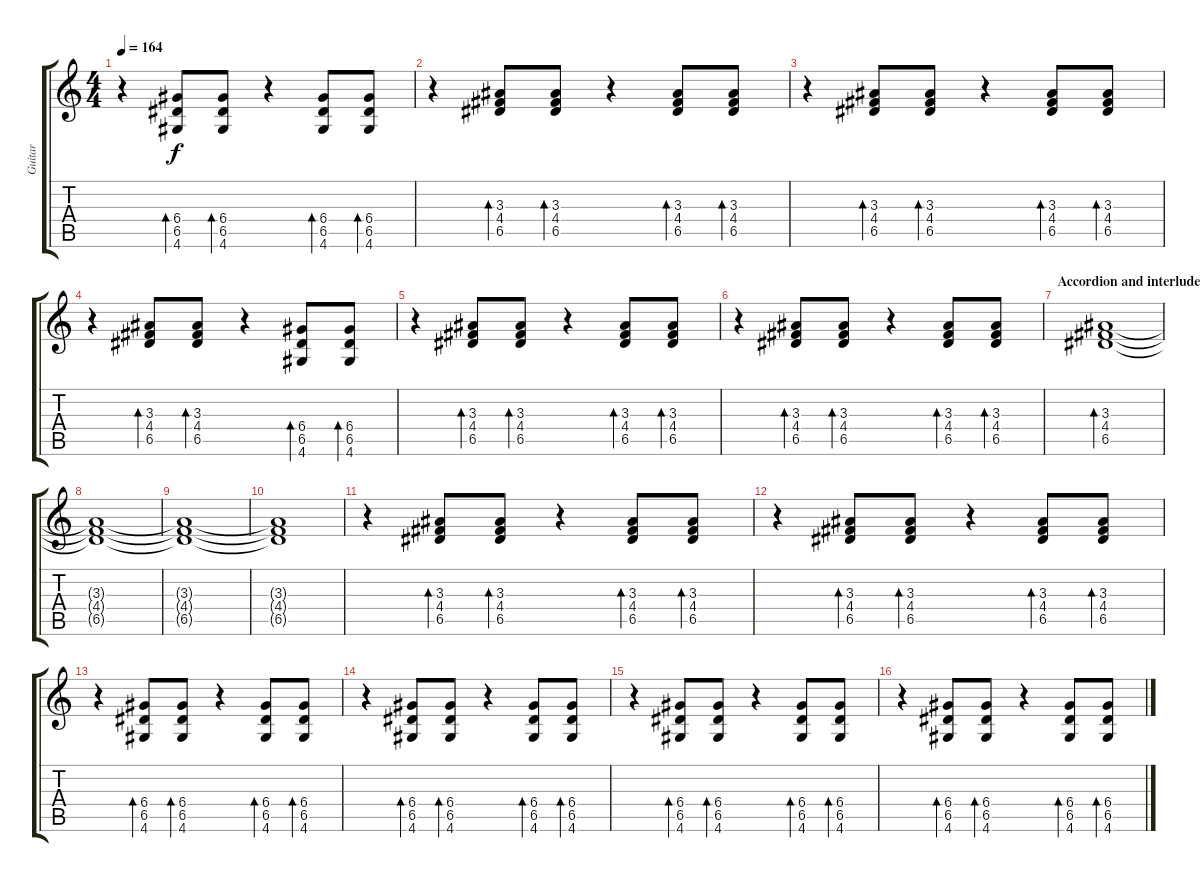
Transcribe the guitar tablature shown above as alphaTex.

\track ("Guitar" "Guitar") {instrument electricguitarjazz}
\staff {score tabs}
\tuning (E4 B3 G3 D3 A2 E2) {hide}
\ts (4 4)
\tempo 164
\clef g2
\ks c
r.4{dy f} (6.4 6.5 4.6).8{bd 120} (6.4 6.5 4.6).8{bd 120} r.4 (6.4 6.5 4.6).8{bd 120} (6.4 6.5 4.6).8{bd 120} |
r.4 (3.3 4.4 6.5).8{bd 120} (3.3 4.4 6.5).8{bd 120} r.4 (3.3 4.4 6.5).8{bd 120} (3.3 4.4 6.5).8{bd 120} |
r.4 (3.3 4.4 6.5).8{bd 120} (3.3 4.4 6.5).8{bd 120} r.4 (3.3 4.4 6.5).8{bd 120} (3.3 4.4 6.5).8{bd 120} |
r.4 (3.3 4.4 6.5).8{bd 120} (3.3 4.4 6.5).8{bd 120} r.4 (6.4 6.5 4.6).8{bd 120} (6.4 6.5 4.6).8{bd 120} |
r.4 (3.3 4.4 6.5).8{bd 120} (3.3 4.4 6.5).8{bd 120} r.4 (3.3 4.4 6.5).8{bd 120} (3.3 4.4 6.5).8{bd 120} |
r.4 (3.3 4.4 6.5).8{bd 120} (3.3 4.4 6.5).8{bd 120} r.4 (3.3 4.4 6.5).8{bd 120} (3.3 4.4 6.5).8{bd 120} |
\section ("" "Accordion and interlude")
(3.3 4.4 6.5).1{bd 120} |
(3.3{t} 4.4{t} 6.5{t}).1 |
(3.3{t} 4.4{t} 6.5{t}).1 |
(3.3{t} 4.4{t} 6.5{t}).1 |
r.4 (3.3 4.4 6.5).8{bd 120} (3.3 4.4 6.5).8{bd 120} r.4 (3.3 4.4 6.5).8{bd 120} (3.3 4.4 6.5).8{bd 120} |
r.4 (3.3 4.4 6.5).8{bd 120} (3.3 4.4 6.5).8{bd 120} r.4 (3.3 4.4 6.5).8{bd 120} (3.3 4.4 6.5).8{bd 120} |
r.4 (6.4 6.5 4.6).8{bd 120} (6.4 6.5 4.6).8{bd 120} r.4 (6.4 6.5 4.6).8{bd 120} (6.4 6.5 4.6).8{bd 120} |
r.4 (6.4 6.5 4.6).8{bd 120} (6.4 6.5 4.6).8{bd 120} r.4 (6.4 6.5 4.6).8{bd 120} (6.4 6.5 4.6).8{bd 120} |
r.4 (6.4 6.5 4.6).8{bd 120} (6.4 6.5 4.6).8{bd 120} r.4 (6.4 6.5 4.6).8{bd 120} (6.4 6.5 4.6).8{bd 120} |
r.4 (6.4 6.5 4.6).8{bd 120} (6.4 6.5 4.6).8{bd 120} r.4 (6.4 6.5 4.6).8{bd 120} (6.4 6.5 4.6).8{bd 120}
